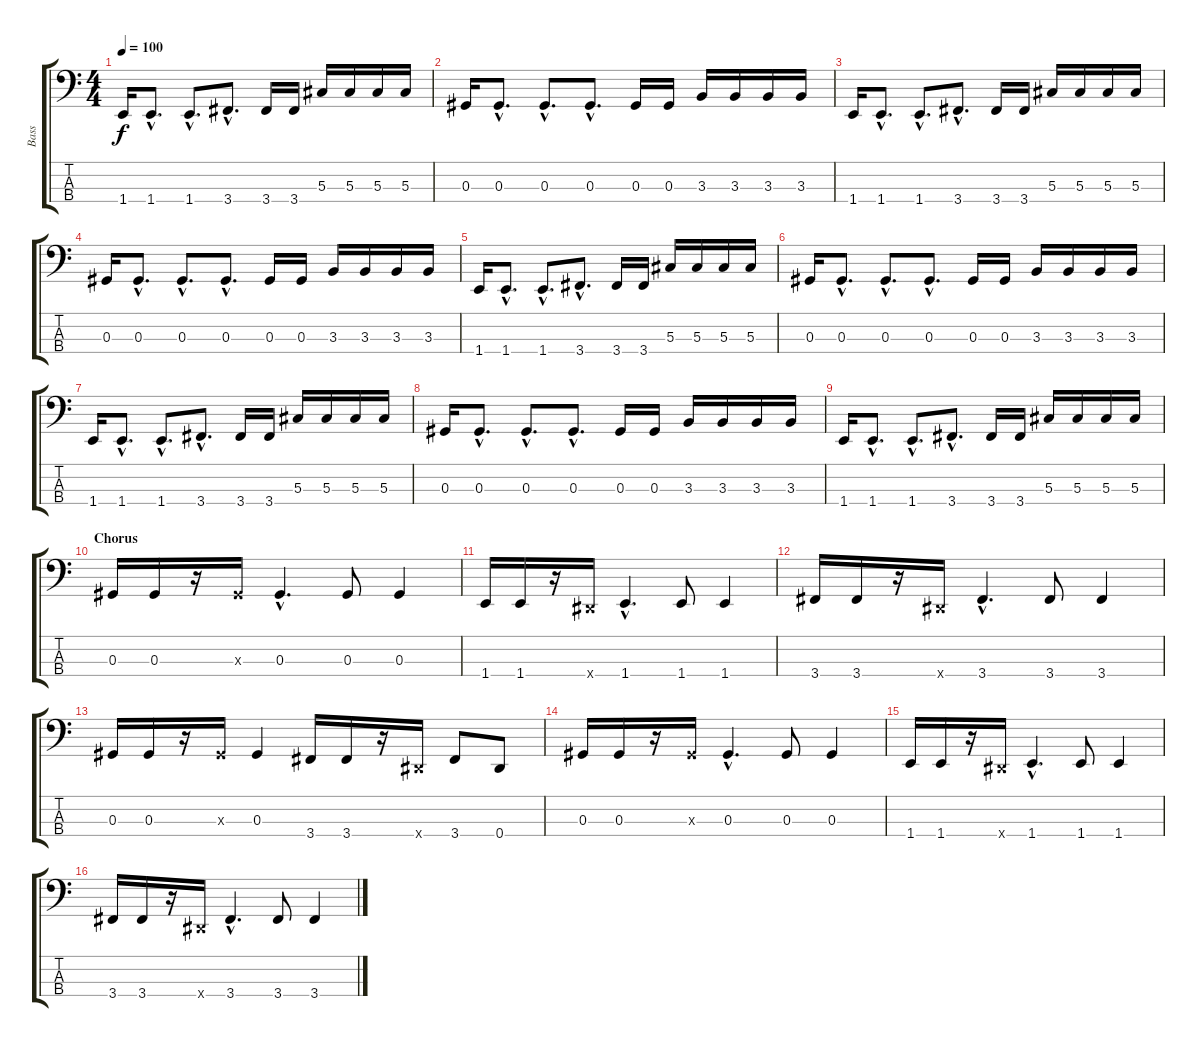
\track ("Bass" "Bass") {instrument electricbassfinger}
\staff {score tabs}
\tuning (Gb2 Db2 Ab1 Eb1) {hide}
\ts (4 4)
\tempo 100
\clef f4
\ks c
1.4.16{dy f} 1.4{hac}.8{d} 1.4{hac}.8{d} 3.4{hac}.8{d} 3.4.16 3.4.16 5.3.16 5.3.16 5.3.16 5.3.16 |
0.3.16 0.3{hac}.8{d} 0.3{hac}.8{d} 0.3{hac}.8{d} 0.3.16 0.3.16 3.3.16 3.3.16 3.3.16 3.3.16 |
1.4.16 1.4{hac}.8{d} 1.4{hac}.8{d} 3.4{hac}.8{d} 3.4.16 3.4.16 5.3.16 5.3.16 5.3.16 5.3.16 |
0.3.16 0.3{hac}.8{d} 0.3{hac}.8{d} 0.3{hac}.8{d} 0.3.16 0.3.16 3.3.16 3.3.16 3.3.16 3.3.16 |
1.4.16 1.4{hac}.8{d} 1.4{hac}.8{d} 3.4{hac}.8{d} 3.4.16 3.4.16 5.3.16 5.3.16 5.3.16 5.3.16 |
0.3.16 0.3{hac}.8{d} 0.3{hac}.8{d} 0.3{hac}.8{d} 0.3.16 0.3.16 3.3.16 3.3.16 3.3.16 3.3.16 |
1.4.16 1.4{hac}.8{d} 1.4{hac}.8{d} 3.4{hac}.8{d} 3.4.16 3.4.16 5.3.16 5.3.16 5.3.16 5.3.16 |
0.3.16 0.3{hac}.8{d} 0.3{hac}.8{d} 0.3{hac}.8{d} 0.3.16 0.3.16 3.3.16 3.3.16 3.3.16 3.3.16 |
1.4.16 1.4{hac}.8{d} 1.4{hac}.8{d} 3.4{hac}.8{d} 3.4.16 3.4.16 5.3.16 5.3.16 5.3.16 5.3.16 |
\section ("" "Chorus")
0.3.16 0.3.16 r.16 0.3{x}.16 0.3{hac}.4{d} 0.3.8 0.3.4 |
1.4.16 1.4.16 r.16 0.4{x}.16 1.4{hac}.4{d} 1.4.8 1.4.4 |
3.4.16 3.4.16 r.16 0.4{x}.16 3.4{hac}.4{d} 3.4.8 3.4.4 |
0.3.16 0.3.16 r.16 0.3{x}.16 0.3.4 3.4.16 3.4.16 r.16 0.4{x}.16 3.4.8 0.4.8 |
0.3.16 0.3.16 r.16 0.3{x}.16 0.3{hac}.4{d} 0.3.8 0.3.4 |
1.4.16 1.4.16 r.16 0.4{x}.16 1.4{hac}.4{d} 1.4.8 1.4.4 |
3.4.16 3.4.16 r.16 0.4{x}.16 3.4{hac}.4{d} 3.4.8 3.4.4
